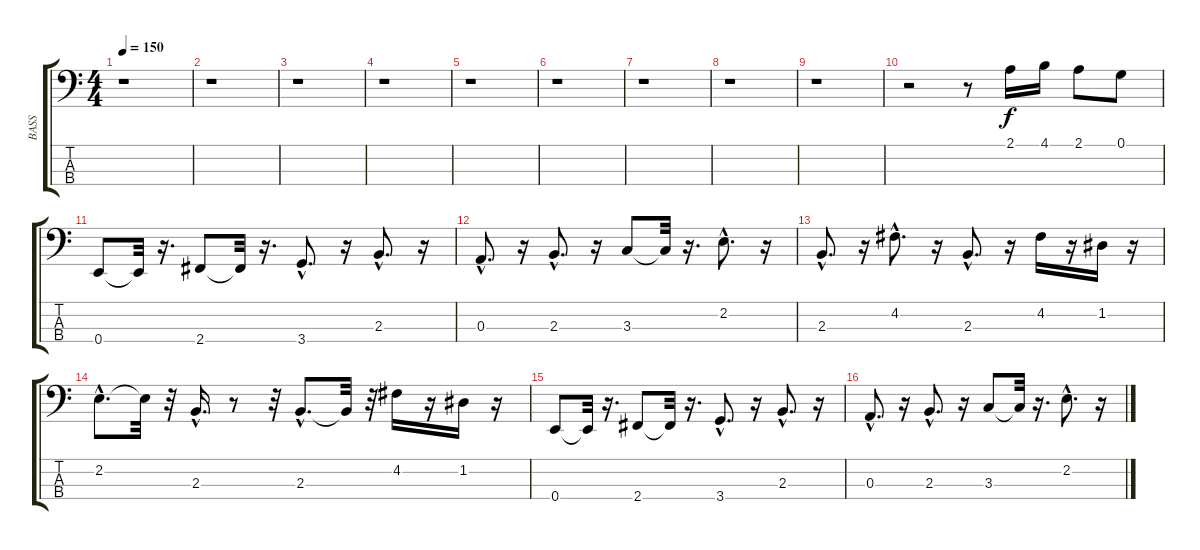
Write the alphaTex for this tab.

\track ("BASS" "BASS") {instrument electricbassfinger}
\staff {score tabs}
\tuning (G2 D2 A1 E1) {hide}
\ts (4 4)
\tempo 150
\clef f4
\ks c
r.1{dy f instrument electricbassfinger} |
r.1 |
r.1 |
r.1 |
r.1 |
r.1 |
r.1 |
r.1 |
r.1 |
r.2 r.8 2.1.16 4.1.16 2.1.8 0.1.8 |
0.4.8 0.4{t}.32 r.16{d} 2.4.8 2.4{t}.32 r.16{d} 3.4{hac}.8{d} r.16 2.3{hac}.8{d} r.16 |
0.3{hac}.8{d} r.16 2.3{hac}.8{d} r.16 3.3.8 3.3{t}.32 r.16{d} 2.2{hac}.8{d} r.16 |
2.3{hac}.8{d} r.16 4.2{hac}.8{d} r.16 2.3{hac}.8{d} r.16 4.2.16 r.16 1.2.16 r.16 |
2.2{hac}.8{d} 2.2{t}.32 r.32 2.3{hac}.16{d} r.8 r.32 2.3{hac}.8{d} 2.3{t}.32 r.32 4.2.16 r.16 1.2.16 r.16 |
0.4.8 0.4{t}.32 r.16{d} 2.4.8 2.4{t}.32 r.16{d} 3.4{hac}.8{d} r.16 2.3{hac}.8{d} r.16 |
0.3{hac}.8{d} r.16 2.3{hac}.8{d} r.16 3.3.8 3.3{t}.32 r.16{d} 2.2{hac}.8{d} r.16
